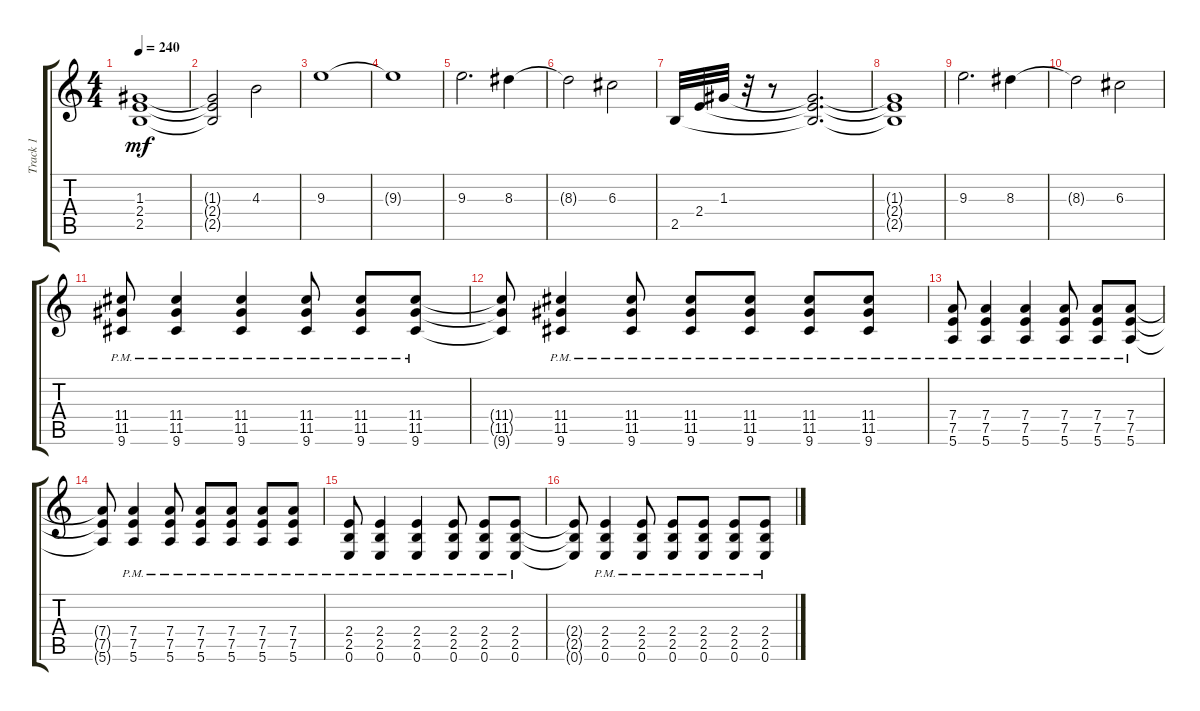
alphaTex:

\track ("Track 1" "Track 1") {instrument distortionguitar}
\staff {score tabs}
\tuning (E4 B3 G3 D3 A2 E2) {hide}
\ts (4 4)
\tempo 240
\clef g2
\ks c
(1.3{t} 2.4{t} 2.5{t}).1{dy mf} |
(1.3{t} 2.4{t} 2.5{t}).2 4.3.2 |
9.3.1 |
9.3{t}.1 |
9.3.2{d} 8.3.4 |
8.3{t}.2 6.3.2 |
2.5.32 2.4.32 1.3.32 r.32 r.8 (1.3{t} 2.4{t} 2.5{t}).2{d} |
(1.3{t} 2.4{t} 2.5{t}).1 |
9.3.2{d} 8.3.4 |
8.3{t}.2 6.3.2 |
(11.4{pm} 11.5{pm} 9.6{pm}).8 (11.4{pm} 11.5{pm} 9.6{pm}).4 (11.4{pm} 11.5{pm} 9.6{pm}).4 (11.4{pm} 11.5{pm} 9.6{pm}).8 (11.4{pm} 11.5{pm} 9.6{pm}).8 (11.4{pm} 11.5{pm} 9.6{pm}).8 |
(11.4{t} 11.5{t} 9.6{t}).8 (11.4{pm} 11.5{pm} 9.6{pm}).4 (11.4{pm} 11.5{pm} 9.6{pm}).8 (11.4{pm} 11.5{pm} 9.6{pm}).8 (11.4{pm} 11.5{pm} 9.6{pm}).8 (11.4{pm} 11.5{pm} 9.6{pm}).8 (11.4{pm} 11.5{pm} 9.6{pm}).8 |
(7.4{pm} 7.5{pm} 5.6{pm}).8 (7.4{pm} 7.5{pm} 5.6{pm}).4 (7.4{pm} 7.5{pm} 5.6{pm}).4 (7.4{pm} 7.5{pm} 5.6{pm}).8 (7.4{pm} 7.5{pm} 5.6{pm}).8 (7.4{pm} 7.5{pm} 5.6{pm}).8 |
(7.4{t} 7.5{t} 5.6{t}).8 (7.4{pm} 7.5{pm} 5.6{pm}).4 (7.4{pm} 7.5{pm} 5.6{pm}).8 (7.4{pm} 7.5{pm} 5.6{pm}).8 (7.4{pm} 7.5{pm} 5.6{pm}).8 (7.4{pm} 7.5{pm} 5.6{pm}).8 (7.4{pm} 7.5{pm} 5.6{pm}).8 |
(2.4{pm} 2.5{pm} 0.6{pm}).8 (2.4{pm} 2.5{pm} 0.6{pm}).4 (2.4{pm} 2.5{pm} 0.6{pm}).4 (2.4{pm} 2.5{pm} 0.6{pm}).8 (2.4{pm} 2.5{pm} 0.6{pm}).8 (2.4{pm} 2.5{pm} 0.6{pm}).8 |
(2.4{t} 2.5{t} 0.6{t}).8 (2.4{pm} 2.5{pm} 0.6{pm}).4 (2.4{pm} 2.5{pm} 0.6{pm}).8 (2.4{pm} 2.5{pm} 0.6{pm}).8 (2.4{pm} 2.5{pm} 0.6{pm}).8 (2.4{pm} 2.5{pm} 0.6{pm}).8 (2.4{pm} 2.5{pm} 0.6{pm}).8
